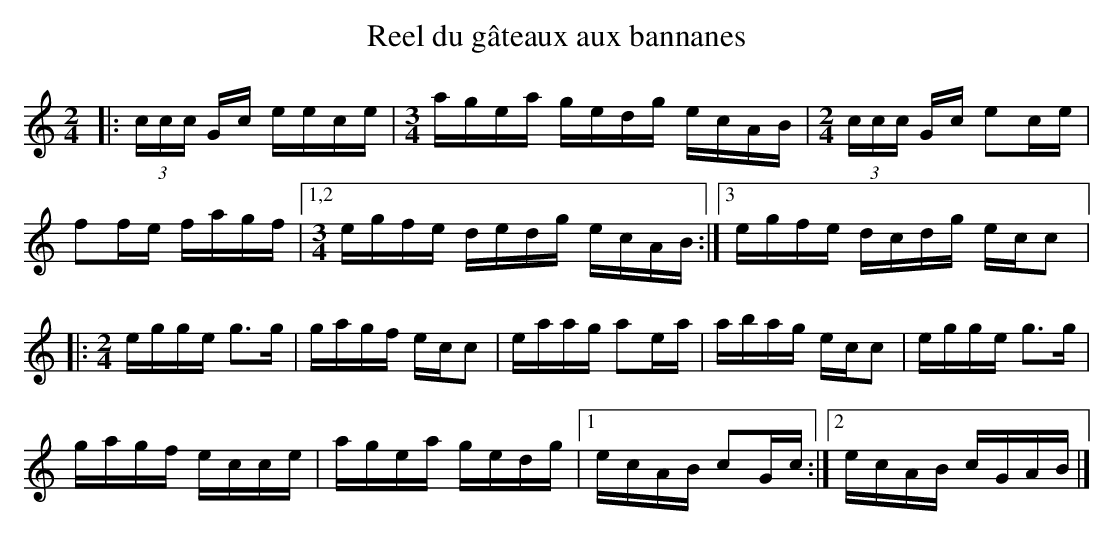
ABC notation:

X:1
T:Reel du gâteaux aux bannanes
M:2/4
L:1/16
K:C
|: (3ccc Gc eece | \
M:3/4
agea gedg ecAB | \
M:2/4
(3ccc Gc e2ce |
f2fe fagf |1,2 \
M:3/4
egfe dedg ecAB :|3 egfe dcdg ecc2 |:
M:2/4
egge g3g | gagf ecc2 | eaag a2ea | abag ecc2 | egge g3g |
gagf ecce | agea gedg |1 ecAB c2Gc :|2 ecAB cGAB |]
